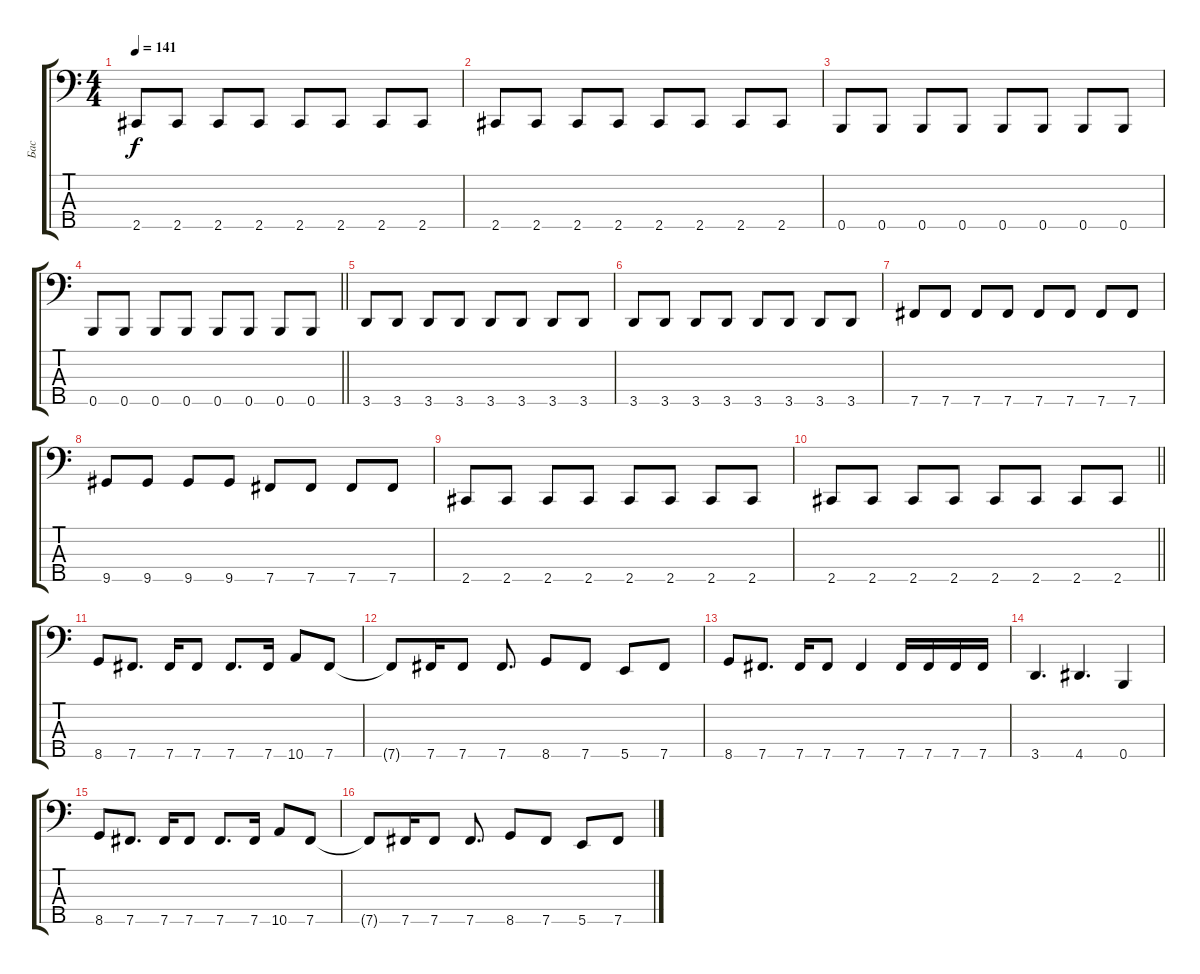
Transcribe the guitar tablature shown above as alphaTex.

\track ("Бас" "Бас") {instrument electricbassfinger}
\staff {score tabs}
\tuning (G2 D2 A1 E1 B0) {hide}
\ts (4 4)
\tempo 141
\clef f4
\ks c
2.5.8{dy f} 2.5.8 2.5.8 2.5.8 2.5.8 2.5.8 2.5.8 2.5.8 |
2.5.8 2.5.8 2.5.8 2.5.8 2.5.8 2.5.8 2.5.8 2.5.8 |
0.5.8 0.5.8 0.5.8 0.5.8 0.5.8 0.5.8 0.5.8 0.5.8 |
\barLineRight lightlight
0.5.8 0.5.8 0.5.8 0.5.8 0.5.8 0.5.8 0.5.8 0.5.8 |
\section ("" "")
3.5.8 3.5.8 3.5.8 3.5.8 3.5.8 3.5.8 3.5.8 3.5.8 |
3.5.8 3.5.8 3.5.8 3.5.8 3.5.8 3.5.8 3.5.8 3.5.8 |
7.5.8 7.5.8 7.5.8 7.5.8 7.5.8 7.5.8 7.5.8 7.5.8 |
9.5.8 9.5.8 9.5.8 9.5.8 7.5.8 7.5.8 7.5.8 7.5.8 |
2.5.8 2.5.8 2.5.8 2.5.8 2.5.8 2.5.8 2.5.8 2.5.8 |
\barLineRight lightlight
2.5.8 2.5.8 2.5.8 2.5.8 2.5.8 2.5.8 2.5.8 2.5.8 |
\section ("" "")
8.5.8 7.5.8{d} 7.5.16 7.5.8 7.5.8{d} 7.5.16 10.5.8 7.5.8 |
7.5{t}.8 7.5.16 7.5.8 7.5.8{d} 8.5.8 7.5.8 5.5.8 7.5.8 |
8.5.8 7.5.8{d} 7.5.16 7.5.8 7.5.4 7.5.16 7.5.16 7.5.16 7.5.16 |
3.5.4{d} 4.5.4{d} 0.5.4 |
8.5.8 7.5.8{d} 7.5.16 7.5.8 7.5.8{d} 7.5.16 10.5.8 7.5.8 |
7.5{t}.8 7.5.16 7.5.8 7.5.8{d} 8.5.8 7.5.8 5.5.8 7.5.8
